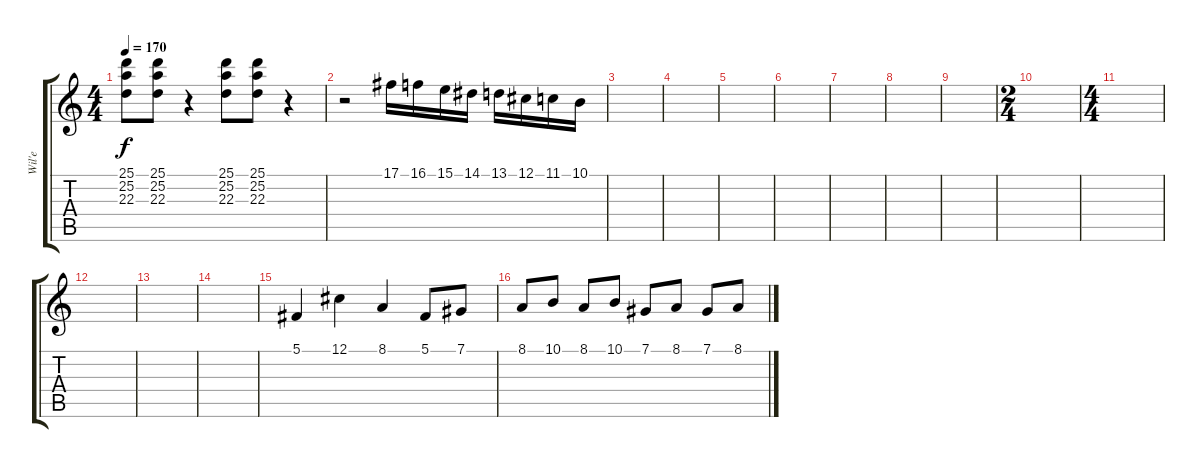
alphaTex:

\track ("Wil'e" "Wil'e") {instrument stringensemble1}
\staff {score tabs}
\tuning (Db4 Ab3 E3 B2 Gb2 Db2) {hide}
\ts (4 4)
\tempo 170
\clef g2
\ks c
(25.1 25.2 22.3).8{dy f} (25.1 25.2 22.3).8 r.4 (25.1 25.2 22.3).8 (25.1 25.2 22.3).8 r.4 |
r.2 17.1.16 16.1.16 15.1.16 14.1.16 13.1.16 12.1.16 11.1.16 10.1.16 |
|
|
|
|
|
|
|
\ts (2 4)
|
\ts (4 4)
|
|
|
|
5.1.4{instrument dulcimer} 12.1.4 8.1.4 5.1.8 7.1.8 |
8.1.8 10.1.8 8.1.8 10.1.8 7.1.8 8.1.8 7.1.8 8.1.8
